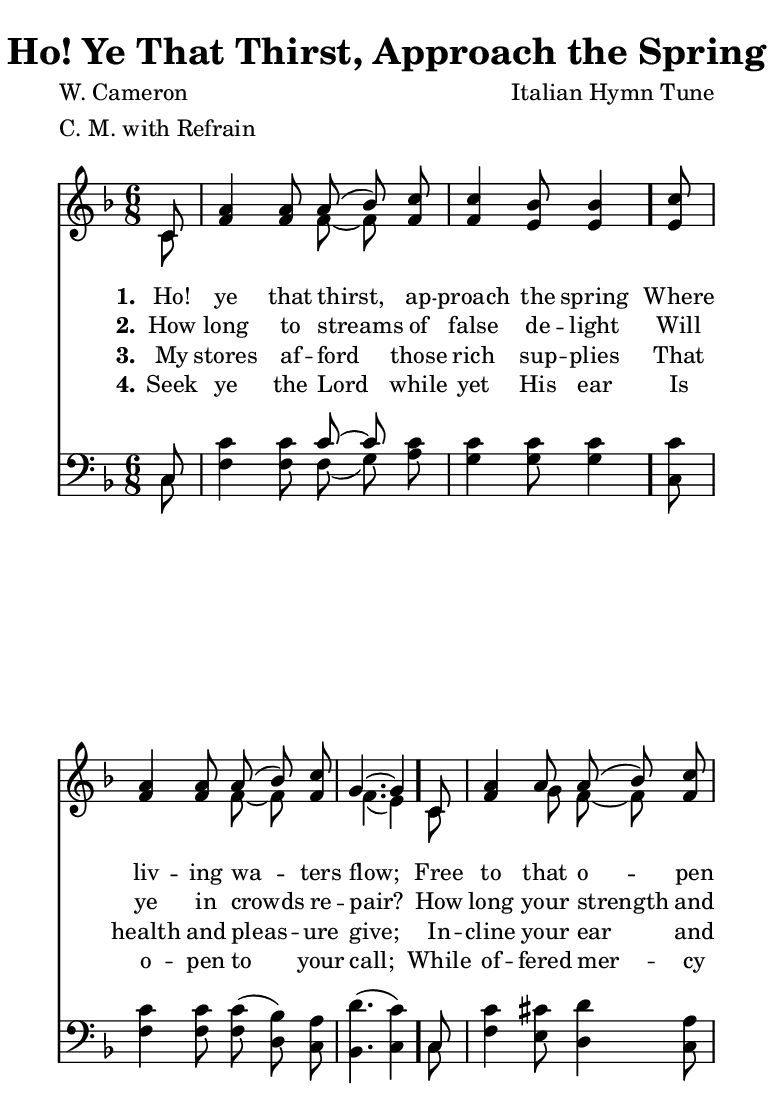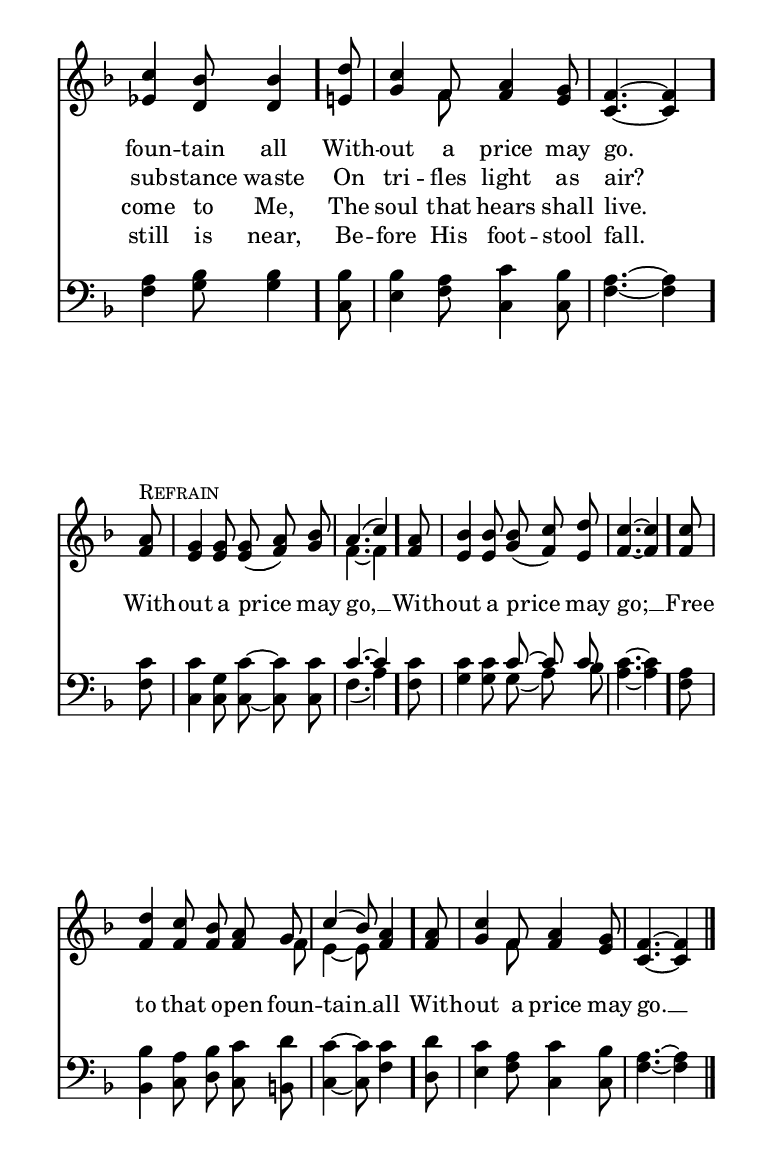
\include "common/global.ily"
\paper {
  \include "common/paper.ily"
  %ragged-bottom = ##t
  %ragged-last-bottom = ##t
  %systems-per-page = ##f
  %page-count = ##f
}

\header{
  %gospel
  hymnnumber = "93"
  title = "Ho! Ye That Thirst, Approach the Spring"
  tunename = "Torino"
  meter = "C. M. with Refrain"
  poet = "W. Cameron"
  composer = "Italian Hymn Tune"
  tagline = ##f
}

% for fermata in MIDI
ta = { \tempo 4=80 }
tb = { \tempo 4=40 }

patternAA = { c8 | c4 c8 c8 c8 c8 | c4 c8 c4 }
patternAB = { c8 | c4 c8 c4    c8 | c4 c8 c4 }

patternBA = { c8 | c4 c8 c8 c8 c8 | c4.   c4 }
patternBB = { c8 | c4 c8 c4    c8 | c4.   c4 }
patternBC = { \patternAA }

global = {
  \include "common/overrides.ily"
  \override Staff.TimeSignature.style = #'numbered
  \time 6/8
  \override Score.MetronomeMark.transparent = ##t % hide all fermata changes too
  \ta
  \key f \major
  \partial 8
  \autoBeamOff
}

notesSoprano = {
\global
\relative c' {

  \changePitch \patternAA { c | a' a a( bes) c | c bes bes }
  \changePitch \patternBA { c | a a a( bes) c | g ~ g }
  \changePitch \patternAA { c, | a' a a( bes) c | c bes bes }
  \changePitch \patternBB { d | c f, a g | f ~ f }

  << s^\markup { \small \caps "Refrain" }
  \changePitch \patternBA { a | g g g( a) bes | a( c) } >>
  \changePitch \patternBA { a | bes bes bes( c) d | c ~ c }
  \changePitch \patternBC { c | d c bes a g | c( bes) a }
  \changePitch \patternBB { a | c f, a g | f ~ f }

  \bar "|."

}
}

notesAlto = {
\global
\relative e' {

  \changePitch \patternAA { c | f f f ~ f f | f e e }
  \changePitch \patternBA { e | f f f ~ f f | f( e) }
  \changePitch \patternAA { c | f g f ~ f f | ees d d }
  \changePitch \patternBB { e | g f f e | c ~ c }

  \changePitch \patternBA { f | e e e( f) g | f ~ f }
  \changePitch \patternBA { f | e e g( f) e | f ~ f }
  \changePitch \patternBC { f | f f f f f | e ~ e f }
  \changePitch \patternBB { f | g f f e | c ~ c }

}
}

notesTenor = {
\global
\relative a, {

  \changePitch \patternAA { c | c' c c ~ c c | c c c }
  \changePitch \patternBA { c | c c c( bes) a | d( c) }
  \changePitch \patternAB { c, | c' cis d a | a bes bes }
  \changePitch \patternBB { bes | bes a c bes | a ~ a }

  \changePitch \patternBA { c | c g c ~ c c | c ~ c }
  \changePitch \patternBA { c | c c c ~ c c | c ~ c }
  \changePitch \patternBC { a | bes a bes c d | c ~ c c }
  \changePitch \patternBB { d | c a c bes | a ~ a }

}
}

notesBass = {
\global
\relative f {

  \changePitch \patternAA { c | f f f( g) a | g g g }
  \changePitch \patternBA { c, | f f f( d) c | bes( c) }
  \changePitch \patternAB { c | f e d c | f g g }
  \changePitch \patternBB { c, | e f c c | f ~ f }

  \changePitch \patternBA { f | c c c ~ c c | f( a) }
  \changePitch \patternBA { f | g g g( a) bes | a ~ a }
  \changePitch \patternBC { f | bes, c d c b | c ~ c f }
  \changePitch \patternBB { d | e f c c | f ~ f }

}
}

Refrain = \lyricmode {

With -- out a price may go, __ \bar "."
With -- out a price may go; __ \bar "." \eogbreak
Free to that o -- pen foun -- tain __ all \bar "."
With -- out a price may go. __ \bar "." \eogbreak

}

wordsA = \lyricmode {
\set stanza = "1."

Ho! ye that thirst, ap -- proach the spring \bar "."
Where liv -- ing wa -- ters flow; \bar "." \eogbreak
Free to that o -- pen foun -- tain all \bar "."
With -- out a price may go. \bar "." \eogbreak

}

wordsB = \lyricmode {
\set stanza = "2."

How long to streams of false de -- light
Will ye in crowds re -- pair?
How long your strength and sub -- stance waste
On tri -- fles light as air?

\Refrain

}

wordsC = \lyricmode {
\set stanza = "3."

My stores af -- ford those rich sup -- plies
That health and pleas -- ure give;
In -- cline your ear and come to Me,
The soul that hears shall live.

}

wordsD = \lyricmode {
\set stanza = "4."

Seek ye the Lord while yet His ear
Is o -- pen to your call;
While of -- fered mer -- cy still is near,
Be -- fore His foot -- stool fall.

}

\score {
  \context ChoirStaff <<
    \context Staff = upper <<
      \set Staff.autoBeaming = ##f
      \set ChoirStaff.systemStartDelimiter = #'SystemStartBar
      \set ChoirStaff.printPartCombineTexts = ##f
      \partcombine #'(2 . 9) \notesSoprano \notesAlto
      \context NullVoice = sopranos { \voiceOne << \notesSoprano >> }
      \context Lyrics = one   \lyricsto sopranos \wordsA
      \context Lyrics = two   \lyricsto sopranos \wordsB
      \context Lyrics = three \lyricsto sopranos \wordsC
      \context Lyrics = four  \lyricsto sopranos \wordsD
    >>
    \context Staff = men <<
      \set Staff.autoBeaming = ##f
      \clef bass
      \set ChoirStaff.printPartCombineTexts = ##f
      \partcombine #'(2 . 9) \notesTenor \notesBass
    >>
  >>
  \layout {
    \include "common/layout.ily"
  }
  \midi{
    \include "common/midi.ily"
  }
}

\version "2.19.49"  % necessary for upgrading to future LilyPond versions.

% vi:set et ts=2 sw=2 ai nocindent syntax=lilypond:
